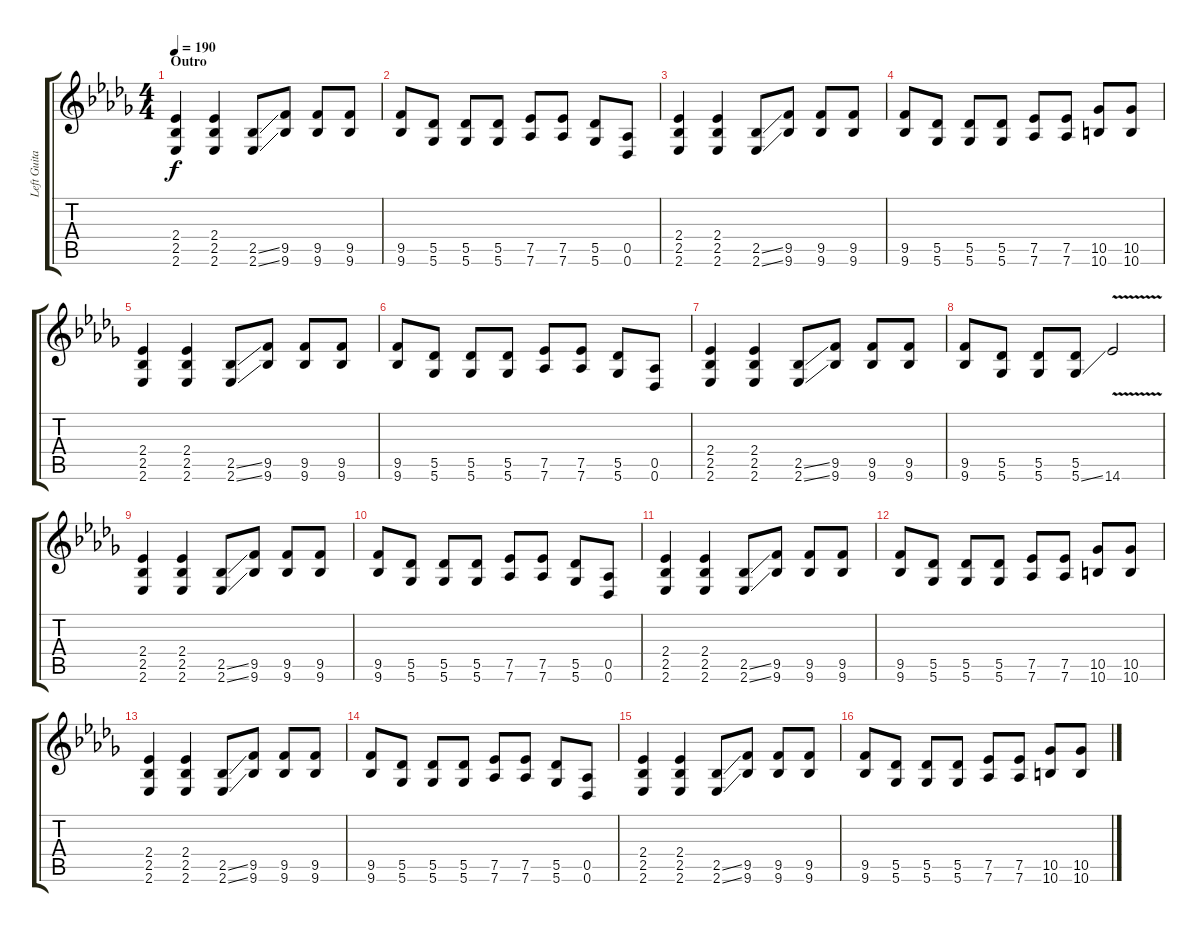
\track ("Left Guitar" "Left Guita") {instrument distortionguitar}
\staff {score tabs}
\tuning (Eb4 Bb3 Gb3 Db3 Ab2 Db2) {hide}
\ts (4 4)
\section ("" "Outro")
\tempo 190
\clef g2
\ks db
(2.4 2.5 2.6).4{dy f} (2.4 2.5 2.6).4 (2.5{ss} 2.6{ss}).8 (9.5 9.6).8 (9.5 9.6).8 (9.5 9.6).8 |
(9.5 9.6).8 (5.5 5.6).8 (5.5 5.6).8 (5.5 5.6).8 (7.5 7.6).8 (7.5 7.6).8 (5.5 5.6).8 (0.5 0.6).8 |
(2.4 2.5 2.6).4 (2.4 2.5 2.6).4 (2.5{ss} 2.6{ss}).8 (9.5 9.6).8 (9.5 9.6).8 (9.5 9.6).8 |
(9.5 9.6).8 (5.5 5.6).8 (5.5 5.6).8 (5.5 5.6).8 (7.5 7.6).8 (7.5 7.6).8 (10.5 10.6).8 (10.5 10.6).8 |
(2.4 2.5 2.6).4 (2.4 2.5 2.6).4 (2.5{ss} 2.6{ss}).8 (9.5 9.6).8 (9.5 9.6).8 (9.5 9.6).8 |
(9.5 9.6).8 (5.5 5.6).8 (5.5 5.6).8 (5.5 5.6).8 (7.5 7.6).8 (7.5 7.6).8 (5.5 5.6).8 (0.5 0.6).8 |
(2.4 2.5 2.6).4 (2.4 2.5 2.6).4 (2.5{ss} 2.6{ss}).8 (9.5 9.6).8 (9.5 9.6).8 (9.5 9.6).8 |
(9.5 9.6).8 (5.5 5.6).8 (5.5 5.6).8 (5.5 5.6{ss}).8 14.6{v}.2 |
(2.4 2.5 2.6).4 (2.4 2.5 2.6).4 (2.5{ss} 2.6{ss}).8 (9.5 9.6).8 (9.5 9.6).8 (9.5 9.6).8 |
(9.5 9.6).8 (5.5 5.6).8 (5.5 5.6).8 (5.5 5.6).8 (7.5 7.6).8 (7.5 7.6).8 (5.5 5.6).8 (0.5 0.6).8 |
(2.4 2.5 2.6).4 (2.4 2.5 2.6).4 (2.5{ss} 2.6{ss}).8 (9.5 9.6).8 (9.5 9.6).8 (9.5 9.6).8 |
(9.5 9.6).8 (5.5 5.6).8 (5.5 5.6).8 (5.5 5.6).8 (7.5 7.6).8 (7.5 7.6).8 (10.5 10.6).8 (10.5 10.6).8 |
(2.4 2.5 2.6).4 (2.4 2.5 2.6).4 (2.5{ss} 2.6{ss}).8 (9.5 9.6).8 (9.5 9.6).8 (9.5 9.6).8 |
(9.5 9.6).8 (5.5 5.6).8 (5.5 5.6).8 (5.5 5.6).8 (7.5 7.6).8 (7.5 7.6).8 (5.5 5.6).8 (0.5 0.6).8 |
(2.4 2.5 2.6).4 (2.4 2.5 2.6).4 (2.5{ss} 2.6{ss}).8 (9.5 9.6).8 (9.5 9.6).8 (9.5 9.6).8 |
(9.5 9.6).8 (5.5 5.6).8 (5.5 5.6).8 (5.5 5.6).8 (7.5 7.6).8 (7.5 7.6).8 (10.5 10.6).8 (10.5 10.6).8
